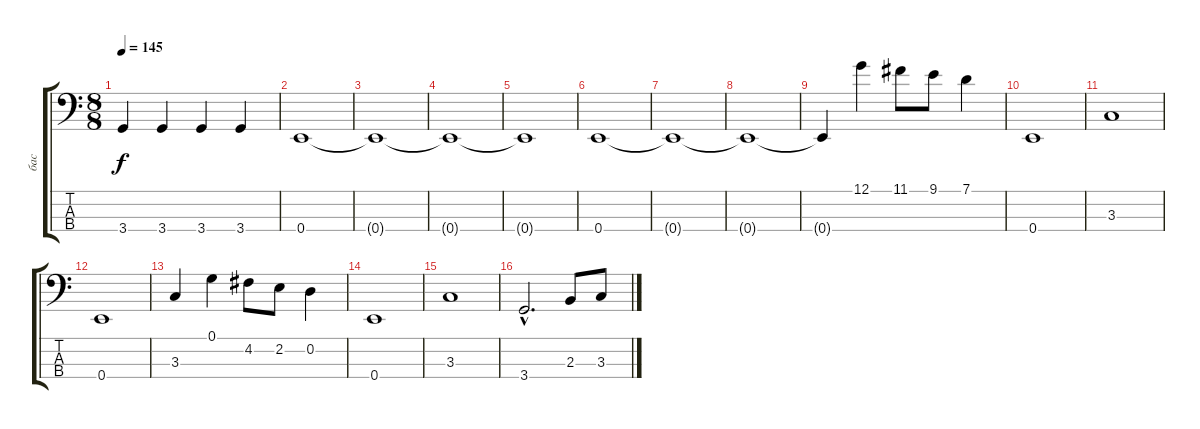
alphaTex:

\track ("бас" "бас") {instrument electricbassfinger}
\staff {score tabs}
\tuning (G2 D2 A1 E1) {hide}
\ts (8 8)
\tempo 145
\clef f4
\ks c
3.4.4{dy f} 3.4.4 3.4.4 3.4.4 |
0.4.1 |
0.4{t}.1 |
0.4{t}.1 |
0.4{t}.1 |
0.4.1 |
0.4{t}.1 |
0.4{t}.1 |
0.4{t}.4 12.1.4 11.1.8 9.1.8 7.1.4 |
0.4.1 |
3.3.1 |
0.4.1 |
3.3.4 0.1.4 4.2.8 2.2.8 0.2.4 |
0.4.1 |
3.3.1 |
3.4{hac}.2{d} 2.3.8 3.3.8
